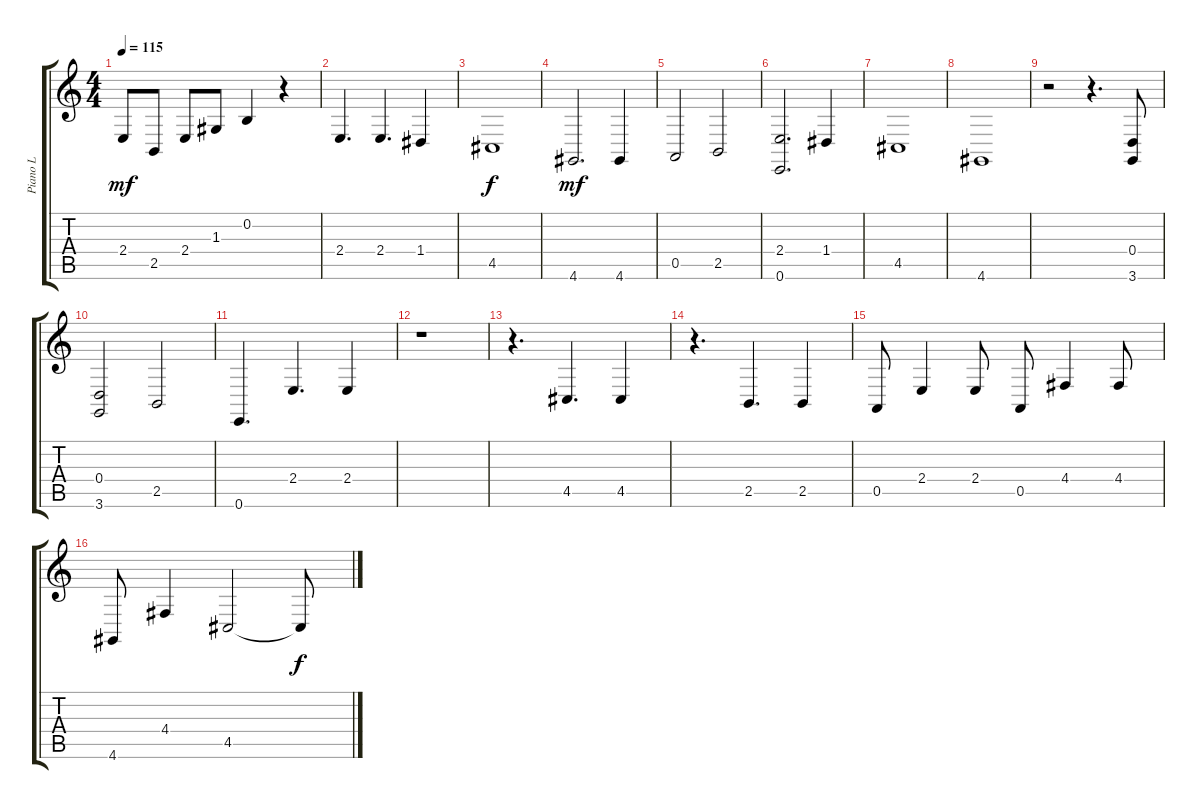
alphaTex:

\track ("Piano L" "Piano L") {instrument acousticgrandpiano}
\staff {score tabs}
\tuning (E4 B3 G3 D3 A2 E2) {hide}
\ts (4 4)
\tempo 115
\clef g2
\ks c
2.4.8{dy mf} 2.5.8 2.4.8 1.3.8 0.2.4 r.4 |
2.4.4{d} 2.4.4{d} 1.4.4 |
4.5.1{dy f} |
4.6.2{d dy mf} 4.6.4 |
0.5.2 2.5.2 |
(2.4 0.6).2{d} 1.4.4 |
4.5.1 |
4.6.1 |
r.2 r.4{d} (0.4 3.6).8 |
(0.4 3.6).2 2.5.2 |
0.6.4{d} 2.4.4{d} 2.4.4 |
r.1 |
r.4{d} 4.5.4{d} 4.5.4 |
r.4{d} 2.5.4{d} 2.5.4 |
0.5.8 2.4.4 2.4.8 0.5.8 4.4.4 4.4.8 |
4.6.8 4.4.4 4.5.2 4.5{t}.8{dy f}
